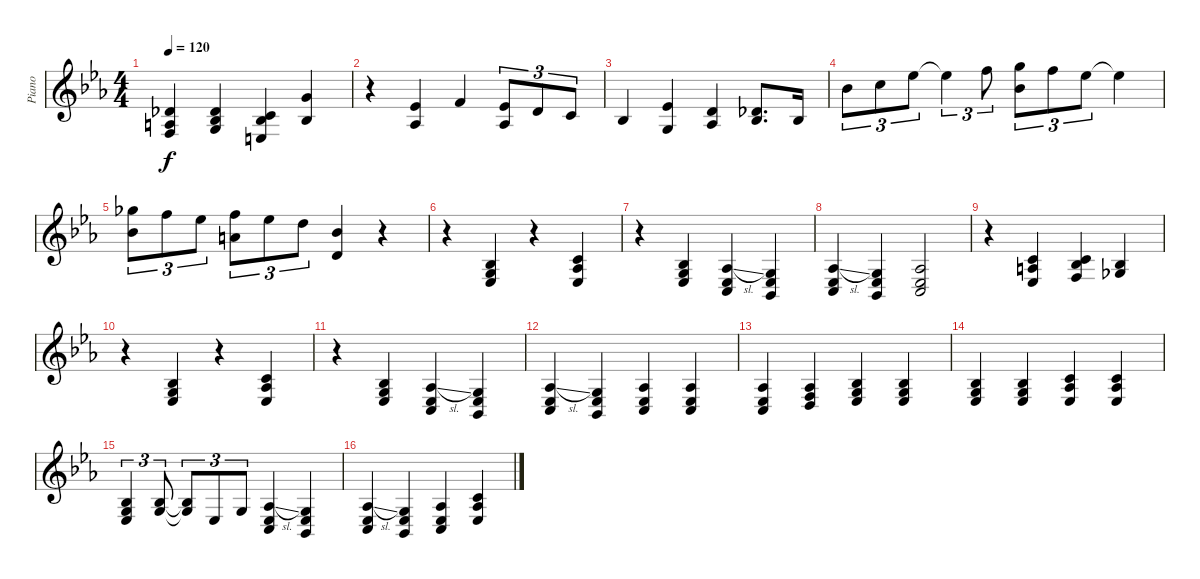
\track ("Piano" "Piano") {instrument acousticgrandpiano}
\staff {score}
\tuning (E4 B3 G3 D3 A2 E2) {hide}
\ts (4 4)
\tempo 120
\clef g2
\ks eb
(2.2 2.3 3.4).4{dy f} (2.2 0.3 8.4).4 (1.2 3.3 2.4).4 (3.1 3.3).4 |
r.4 (4.2 1.3).4 1.1.4 (4.2 1.3).8{tu (3 2)} 3.2.8{tu (3 2)} 1.2.8{tu (3 2)} |
3.3.4 (4.2 0.3).4 (3.2 1.3).4 (2.2 3.3).8{d} 3.3.16 |
6.1.8{tu (3 2)} 8.1.8{tu (3 2)} 11.1.8{tu (3 2)} 11.1{t}.4{tu (3 2)} 13.1.8{tu (3 2)} (15.1 11.2).8{tu (3 2)} 13.1.8{tu (3 2)} 11.1.8{tu (3 2)} 11.1{t}.4 |
(14.1 11.2).8{tu (3 2)} 13.1.8{tu (3 2)} 11.1.8{tu (3 2)} (13.1 10.2).8{tu (3 2)} 11.1.8{tu (3 2)} 10.1.8{tu (3 2)} (6.1 3.2).4 r.4 |
r.4 (0.3 1.4 13.5).4 r.4 (1.2 1.3 1.4).4 |
r.4 (0.3 1.4 13.5).4 (1.3{sl} 1.4 3.5).4 (0.3 1.4 1.5).4 |
(1.3{sl} 1.4 3.5).4 (0.3 1.4 1.5).4 (1.3 1.4 3.5).2 |
r.4 (1.2 2.3 1.4).4 (1.2 3.3 3.4).4 (3.3 4.4).4 |
r.4 (0.3 1.4 13.5).4 r.4 (1.2 1.3 1.4).4 |
r.4 (0.3 1.4 13.5).4 (1.3{sl} 1.4 3.5).4 (0.3 1.4 1.5).4 |
(1.3{sl} 1.4 3.5).4 (0.3 1.4 1.5).4 (1.3 1.4 3.5).4 (1.3 1.4 3.5).4 |
(1.3 1.4 3.5).4 (1.3 3.4 5.5).4 (0.3 1.4 13.5).4 (3.3 5.4 6.5).4 |
(0.3 1.4 13.5).4 (3.3 5.4 6.5).4 (1.2 1.3 1.4).4 (1.2 1.3 1.4).4 |
(0.3 1.4 13.5).4{tu (3 2)} (3.3 5.4).8{tu (3 2)} (3.3{t} 5.4{t}).8{tu (3 2)} 1.4.8{tu (3 2)} 0.3.8{tu (3 2)} (1.3{sl} 1.4 3.5).4 (0.3 1.4 1.5).4 |
(1.3{sl} 1.4 3.5).4 (0.3 1.4 1.5).4 (1.3 1.4 3.5).4 (1.2 1.3 1.4).4
